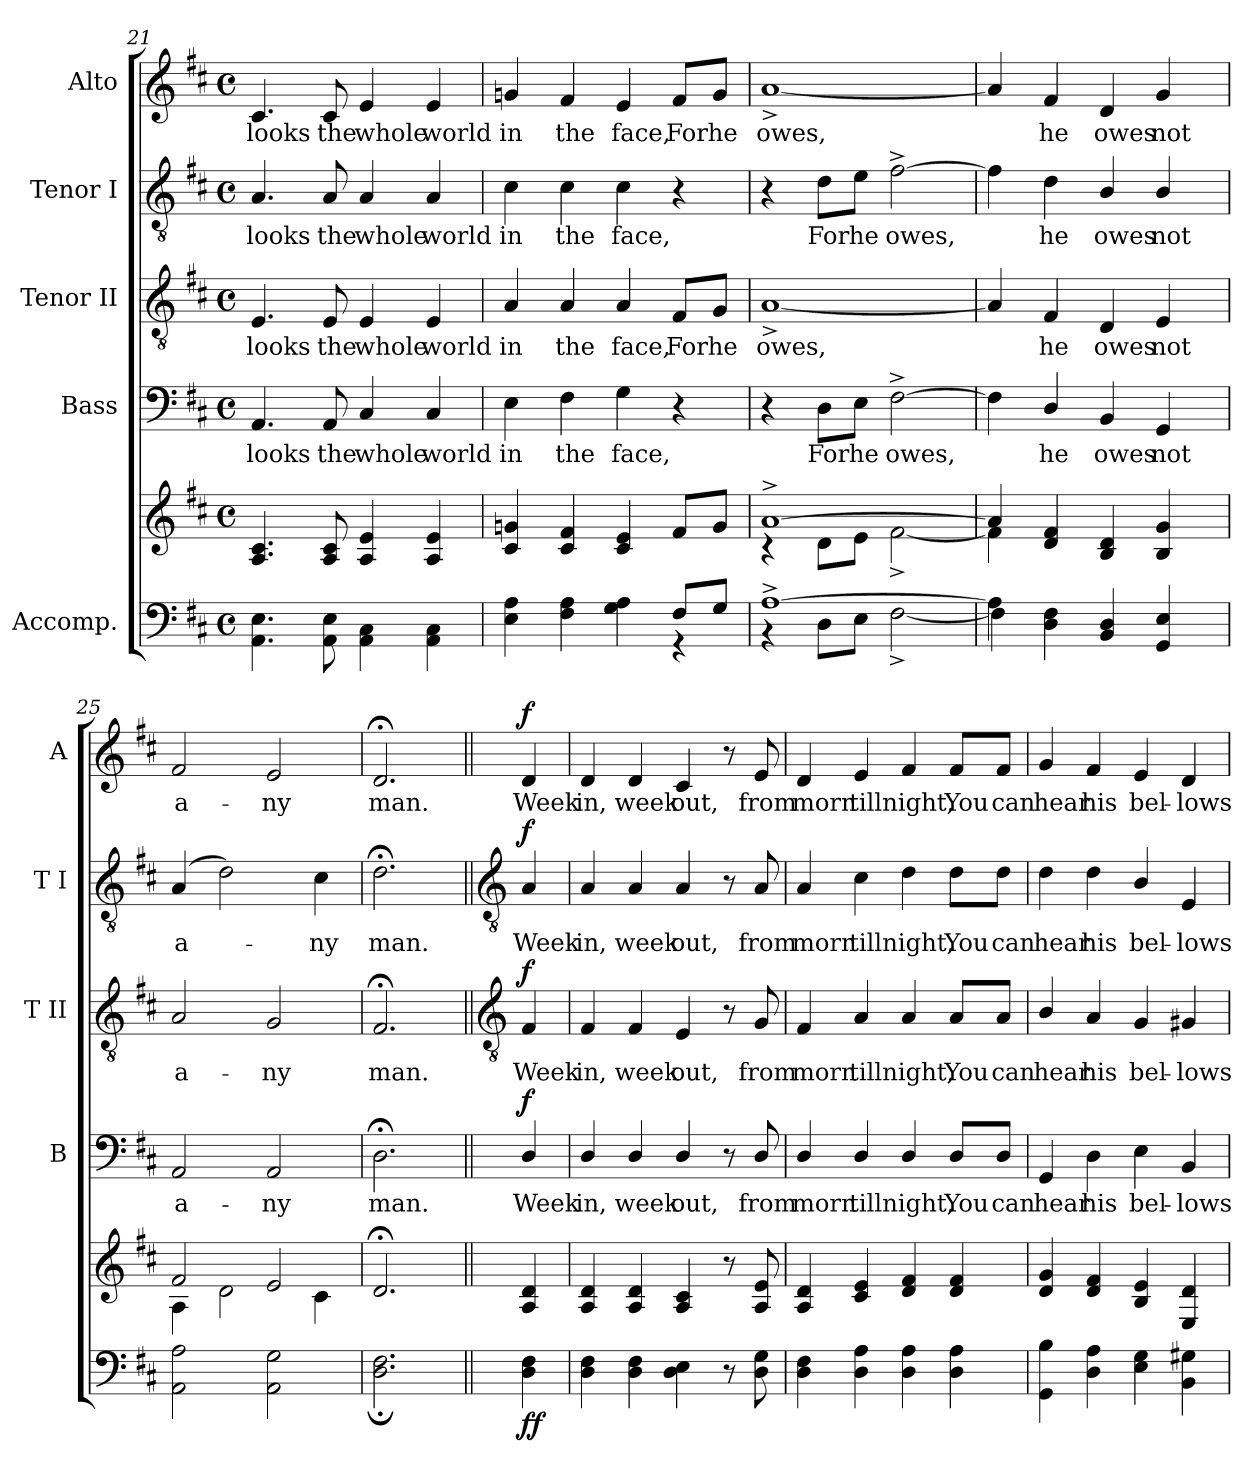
**kern	**kern	**dynam	**kern	**text	**dynam	**kern	**text	**dynam	**kern	**text	**dynam	**kern	**text	**dynam
*part5	*part5	*part5	*part4	*part4	*part4	*part3	*part3	*part3	*part2	*part2	*part2	*part1	*part1	*part1
*staff6	*staff5	*staff5/6	*staff4	*staff4	*staff4	*staff3	*staff3	*staff3	*staff2	*staff2	*staff2	*staff1	*staff1	*staff1
*I"Accomp.	*	*	*I"Bass	*	*	*I"Tenor II	*	*	*I"Tenor I	*	*	*I"Alto	*	*
*	*	*	*I'B	*	*	*I'T II	*	*	*I'T I	*	*	*I'A	*	*
!!LO:LB:g=z
*clefF4	*clefG2	*	*clefF4	*	*	*clefGv2	*	*	*clefGv2	*	*	*clefG2	*	*
*k[f#c#]	*k[f#c#]	*	*k[f#c#]	*	*	*k[f#c#]	*	*	*k[f#c#]	*	*	*k[f#c#]	*	*
*D:	*D:	*	*D:	*	*	*D:	*	*	*D:	*	*	*D:	*	*
*M4/4	*M4/4	*	*M4/4	*	*	*M4/4	*	*	*M4/4	*	*	*M4/4	*	*
*met(c)	*met(c)	*	*met(c)	*	*	*met(c)	*	*	*met(c)	*	*	*met(c)	*	*
=21	=21	=21	=21	=21	=21	=21	=21	=21	=21	=21	=21	=21	=21	=21
*^	*^	*	*	*	*	*	*	*	*	*	*	*	*	*
!	!	!	!	!	!	!LO:LY:b	!	!	!LO:LY:b	!	!	!LO:LY:b	!	!	!LO:LY:b	!
1ryy	4.AA 4.E	4.A/ 4.c#/	1ryy	.	4.AA	looks	.	4.E	looks	.	4.A	looks	.	4.c#	looks	.
!	!	!	!	!	!	!LO:LY:b	!	!	!LO:LY:b	!	!	!LO:LY:b	!	!	!LO:LY:b	!
.	8AA 8E	8A/ 8c#/	.	.	8AA	the	.	8E	the	.	8A	the	.	8c#	the	.
!	!	!	!	!	!	!LO:LY:b	!	!	!LO:LY:b	!	!	!LO:LY:b	!	!	!LO:LY:b	!
.	4AA 4C#	4A/ 4e/	.	.	4C#	whole	.	4E	whole	.	4A	whole	.	4e	whole	.
!	!	!	!	!	!	!LO:LY:b	!	!	!LO:LY:b	!	!	!LO:LY:b	!	!	!LO:LY:b	!
.	4AA 4C#	4A/ 4e/	.	.	4C#	world	.	4E	world	.	4A	world	.	4e	world	.
=22	=22	=22	=22	=22	=22	=22	=22	=22	=22	=22	=22	=22	=22	=22	=22	=22
!	!	!	!	!	!	!LO:LY:b	!	!	!LO:LY:b	!	!	!LO:LY:b	!	!	!LO:LY:b	!
2.ryy	4E 4A	4c#/ 4gn/	1ryy	.	4E	in	.	4A	in	.	4c#	in	.	4gn	in	.
!	!	!	!	!	!	!LO:LY:b	!	!	!LO:LY:b	!	!	!LO:LY:b	!	!	!LO:LY:b	!
.	4F# 4A	4c#/ 4f#/	.	.	4F#	the	.	4A	the	.	4c#	the	.	4f#	the	.
!	!	!	!	!	!	!LO:LY:b	!	!	!LO:LY:b	!	!	!LO:LY:b	!	!	!LO:LY:b	!
.	4G 4A	4c#/ 4e/	.	.	4G	face,	.	4A	face,	.	4c#	face,	.	4e	face,	.
!	!	!	!	!	!	!	!	!	!LO:LY:b	!	!	!	!	!	!LO:LY:b	!
8F#/L	4r	8f#/L	.	.	4r	.	.	8F#/L	For	.	4r	.	.	8f#/L	For	.
!	!	!	!	!	!	!	!	!	!LO:LY:b	!	!	!	!	!	!LO:LY:b	!
8G/J	.	8g/J	.	.	.	.	.	8G/J	he	.	.	.	.	8g/J	he	.
=23	=23	=23	=23	=23	=23	=23	=23	=23	=23	=23	=23	=23	=23	=23	=23	=23
!	!	!	!	!	!	!	!	!	!LO:LY:b	!	!	!	!	!	!LO:LY:b	!
[1A^/	4r	[1a^/	4r	.	4r	.	.	[1A^	owes,	.	4r	.	.	[1a^	owes,	.
!	!	!	!	!	!	!LO:LY:b	!	!	!	!	!	!LO:LY:b	!	!	!	!
.	8DL	.	8d\L	.	8D\L	For	.	.	.	.	8d\L	For	.	.	.	.
!	!	!	!	!	!	!LO:LY:b	!	!	!	!	!	!LO:LY:b	!	!	!	!
.	8EJ	.	8e\J	.	8E\J	he	.	.	.	.	8e\J	he	.	.	.	.
!	!	!	!	!	!	!LO:LY:b	!	!	!	!	!	!LO:LY:b	!	!	!	!
.	[2F#^	.	[2f#^\	.	[2F#^	owes,	.	.	.	.	[2f#^	owes,	.	.	.	.
=24	=24	=24	=24	=24	=24	=24	=24	=24	=24	=24	=24	=24	=24	=24	=24	=24
4A\]	4F#]	4a/]	4f#\]	.	4F#]	.	.	4A]	.	.	4f#]	.	.	4a]	.	.
!	!	!	!	!	!	!LO:LY:b	!	!	!LO:LY:b	!	!	!LO:LY:b	!	!	!LO:LY:b	!
2ryy	4D 4F#	4d/ 4f#/	4ryy	.	4D/	he	.	4F#	he	.	4d	he	.	4f#	he	.
!	!	!	!	!	!	!LO:LY:b	!	!	!LO:LY:b	!	!	!LO:LY:b	!	!	!LO:LY:b	!
.	4BB 4D	4B/ 4d/	2ryy	.	4BB	owes	.	4D	owes	.	4B/	owes	.	4d	owes	.
!	!	!	!	!	!	!LO:LY:b	!	!	!LO:LY:b	!	!	!LO:LY:b	!	!	!LO:LY:b	!
8ryy	4GG 4E	4B/ 4g/	.	.	4GG	not	.	4E	not	.	4B/	not	.	4g	not	.
8ryy	.	.	.	.	.	.	.	.	.	.	.	.	.	.	.	.
=25	=25	=25	=25	=25	=25	=25	=25	=25	=25	=25	=25	=25	=25	=25	=25	=25
!	!	!	!	!	!	!LO:LY:b	!	!	!LO:LY:b	!	!	!LO:LY:b	!	!	!LO:LY:b	!
1ryy	2AA 2A	2f#/	4A\	.	2AA	a-	.	2A	a-	.	(4A	a-	.	2f#	a-	.
.	.	.	2d\	.	.	.	.	.	.	.	2d)	.	.	.	.	.
!	!	!	!	!	!	!LO:LY:b	!	!	!LO:LY:b	!	!	!	!	!	!LO:LY:b	!
.	2AA 2G	2e/	.	.	2AA	-ny	.	2G	-ny	.	.	.	.	2e	-ny	.
!	!	!	!	!	!	!	!	!	!	!	!	!LO:LY:b	!	!	!	!
.	.	.	4c#\	.	.	.	.	.	.	.	4c#	ny	.	.	.	.
=26	=26	=26	=26	=26	=26	=26	=26	=26	=26	=26	=26	=26	=26	=26	=26	=26
!	!	!	!	!	!	!LO:LY:b	!	!	!LO:LY:b	!	!	!LO:LY:b	!	!	!LO:LY:b	!
2.ryy	2.D; 2.F#;	2.d;</	2.ryy	.	2.D;<	man.	.	2.F#;<	man.	.	2.d;<	man.	.	2.d;<	man.	.
*v	*v	*	*	*	*	*	*	*	*	*	*	*	*	*	*	*
*	*v	*v	*	*	*	*	*	*	*	*	*	*	*	*	*
!!LO:LB:g=z
=27||	=27||	=27||	=27||	=27||	=27||	=27||	=27||	=27||	=27||	=27||	=27||	=27||	=27||	=27||
*	*	*	*	*	*	*clefGv2	*	*	*clefGv2	*	*	*	*	*
*^	*^	*	*	*	*	*	*	*	*	*	*	*	*	*
!	!	!	!	!LO:DY:b=2	!	!LO:LY:b	!	!	!LO:LY:b	!	!	!LO:LY:b	!	!	!LO:LY:b	!
!	!	!	!	!LO:DY:n=1:b	!	!	!LO:DY:b	!	!	!LO:DY:b	!	!	!LO:DY:b	!	!	!LO:DY:b
*v	*v	*	*	*	*	*	*	*	*	*	*	*	*	*	*	*
*	*v	*v	*	*	*	*	*	*	*	*	*	*	*	*	*
4D\ 4F#\	4A 4d	f f	4D/	Week	f	4F#	Week	f	4A	Week	f	4d	Week	f
=28	=28	=28	=28	=28	=28	=28	=28	=28	=28	=28	=28	=28	=28	=28
!	!	!	!	!LO:LY:b	!	!	!LO:LY:b	!	!	!LO:LY:b	!	!	!LO:LY:b	!
4D 4F#	4A 4d	.	4D/	in,	.	4F#	in,	.	4A	in,	.	4d	in,	.
!	!	!	!	!LO:LY:b	!	!	!LO:LY:b	!	!	!LO:LY:b	!	!	!LO:LY:b	!
4D 4F#	4A 4d	.	4D/	week	.	4F#	week	.	4A	week	.	4d	week	.
!	!	!	!	!LO:LY:b	!	!	!LO:LY:b	!	!	!LO:LY:b	!	!	!LO:LY:b	!
4D 4E	4A 4c#	.	4D/	out,	.	4E	out,	.	4A	out,	.	4c#	out,	.
8r	8r	.	8r	.	.	8r	.	.	8r	.	.	8r	.	.
!	!	!	!	!LO:LY:b	!	!	!LO:LY:b	!	!	!LO:LY:b	!	!	!LO:LY:b	!
8D 8G	8A 8e	.	8D/	from	.	8G	from	.	8A	from	.	8e	from	.
=29	=29	=29	=29	=29	=29	=29	=29	=29	=29	=29	=29	=29	=29	=29
!	!	!	!	!LO:LY:b	!	!	!LO:LY:b	!	!	!LO:LY:b	!	!	!LO:LY:b	!
4D\ 4F#\	4A 4d	.	4D/	morn	.	4F#	morn	.	4A	morn	.	4d	morn	.
!	!	!	!	!LO:LY:b	!	!	!LO:LY:b	!	!	!LO:LY:b	!	!	!LO:LY:b	!
4D 4A	4c# 4e	.	4D/	till	.	4A	till	.	4c#	till	.	4e	till	.
!	!	!	!	!LO:LY:b	!	!	!LO:LY:b	!	!	!LO:LY:b	!	!	!LO:LY:b	!
4D 4A	4d 4f#	.	4D/	night,	.	4A	night,	.	4d	night,	.	4f#	night,	.
!	!	!	!	!LO:LY:b	!	!	!LO:LY:b	!	!	!LO:LY:b	!	!	!LO:LY:b	!
4D 4A	4d 4f#	.	8D/L	You	.	8A/L	You	.	8d\L	You	.	8f#/L	You	.
!	!	!	!	!LO:LY:b	!	!	!LO:LY:b	!	!	!LO:LY:b	!	!	!LO:LY:b	!
.	.	.	8D/J	can	.	8A/J	can	.	8d\J	can	.	8f#/J	can	.
=30	=30	=30	=30	=30	=30	=30	=30	=30	=30	=30	=30	=30	=30	=30
!	!	!	!	!LO:LY:b	!	!	!LO:LY:b	!	!	!LO:LY:b	!	!	!LO:LY:b	!
4GG 4B	4d 4g	.	4GG	hear	.	4B/	hear	.	4d	hear	.	4g	hear	.
!	!	!	!	!LO:LY:b	!	!	!LO:LY:b	!	!	!LO:LY:b	!	!	!LO:LY:b	!
4D 4A	4d 4f#	.	4D\	his	.	4A	his	.	4d	his	.	4f#	his	.
!	!	!	!	!LO:LY:b	!	!	!LO:LY:b	!	!	!LO:LY:b	!	!	!LO:LY:b	!
4E 4G	4B 4e	.	4E	bel-	.	4G/	bel-	.	4B/	bel-	.	4e	bel-	.
!	!	!	!	!LO:LY:b	!	!	!LO:LY:b	!	!	!LO:LY:b	!	!	!LO:LY:b	!
4BB 4G#X	4E 4d	.	4BB	-lows	.	4G#X	-lows	.	4E	-lows	.	4d	-lows	.
=	=	=	=	=	=	=	=	=	=	=	=	=	=	=
*-	*-	*-	*-	*-	*-	*-	*-	*-	*-	*-	*-	*-	*-	*-
